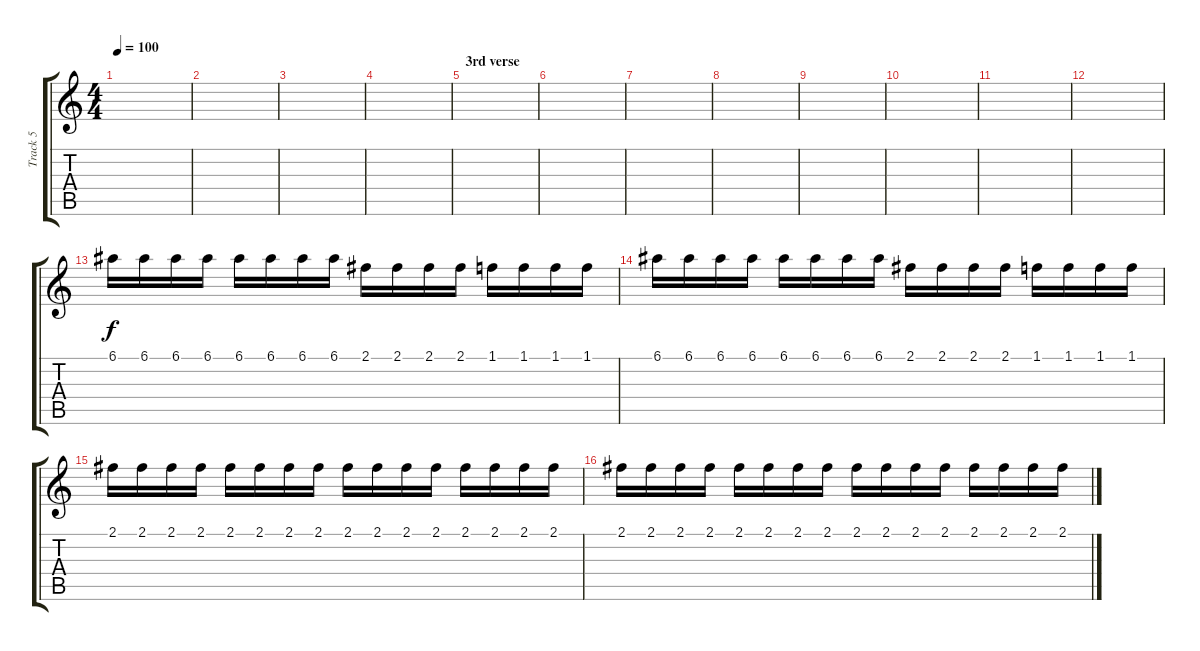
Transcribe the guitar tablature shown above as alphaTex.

\track ("Track 5" "Track 5") {instrument distortionguitar}
\staff {score tabs}
\tuning (E4 B3 G3 D3 A2 E2) {hide}
\ts (4 4)
\tempo 100
\clef g2
\ks c
|
|
|
|
\section ("" "3rd verse")
|
|
|
|
|
|
|
|
6.1.16 6.1.16 6.1.16 6.1.16 6.1.16 6.1.16 6.1.16 6.1.16 2.1.16 2.1.16 2.1.16 2.1.16 1.1.16 1.1.16 1.1.16 1.1.16 |
6.1.16 6.1.16 6.1.16 6.1.16 6.1.16 6.1.16 6.1.16 6.1.16 2.1.16 2.1.16 2.1.16 2.1.16 1.1.16 1.1.16 1.1.16 1.1.16 |
2.1.16 2.1.16 2.1.16 2.1.16 2.1.16 2.1.16 2.1.16 2.1.16 2.1.16 2.1.16 2.1.16 2.1.16 2.1.16 2.1.16 2.1.16 2.1.16 |
2.1.16 2.1.16 2.1.16 2.1.16 2.1.16 2.1.16 2.1.16 2.1.16 2.1.16 2.1.16 2.1.16 2.1.16 2.1.16 2.1.16 2.1.16 2.1.16
